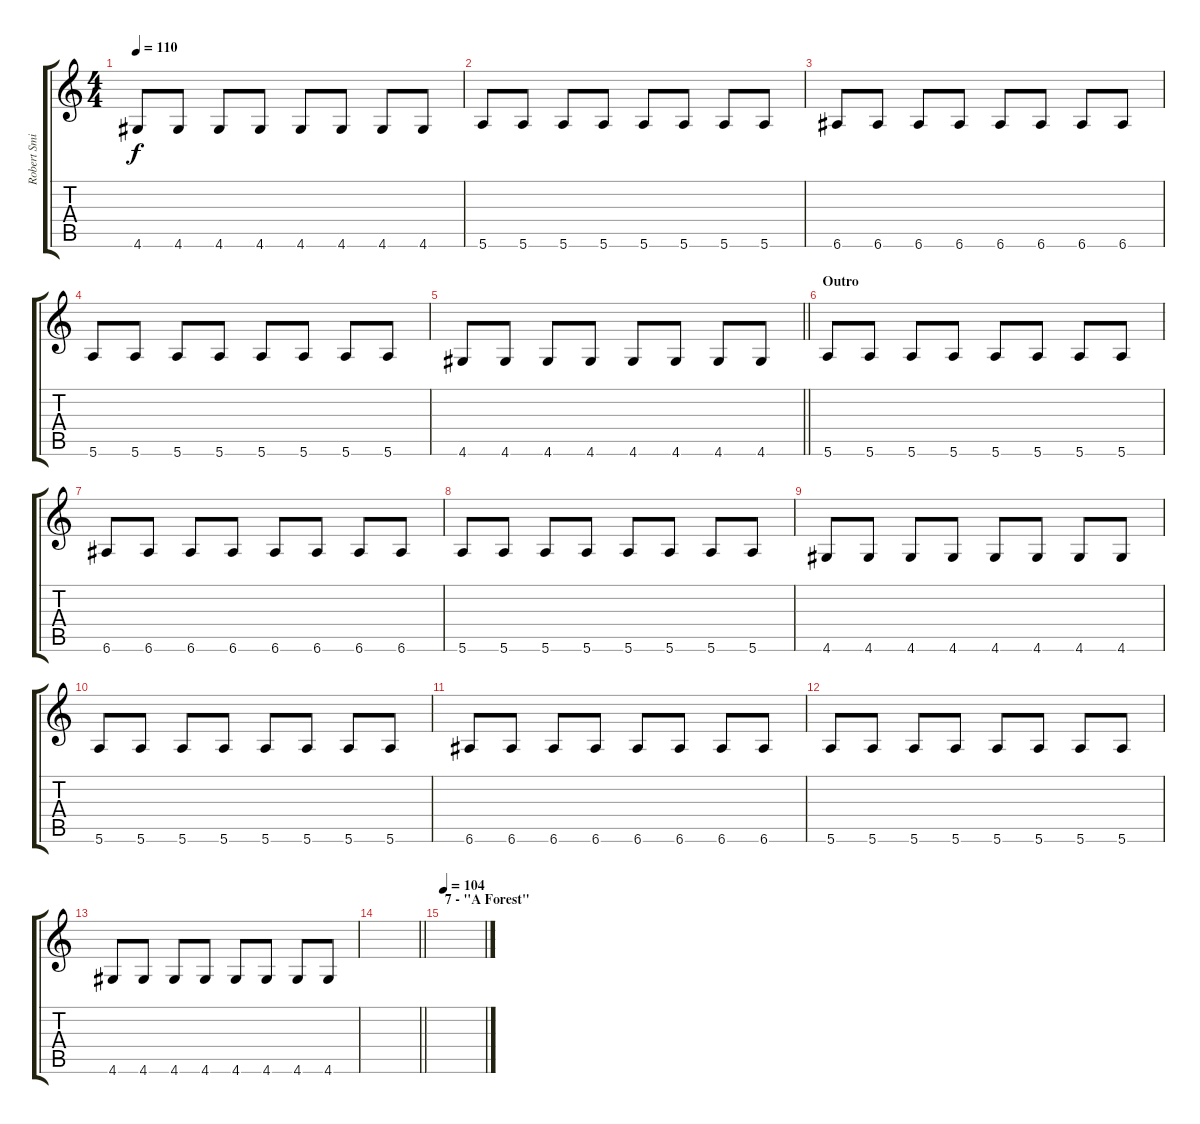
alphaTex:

\track ("Robert Smith 1" "Robert Smi") {instrument electricguitarclean}
\staff {score tabs}
\tuning (E4 B3 G3 D3 A2 E2) {hide}
\ts (4 4)
\tempo 110
\clef g2
\ks c
4.6.8{dy f} 4.6.8 4.6.8 4.6.8 4.6.8 4.6.8 4.6.8 4.6.8 |
5.6.8 5.6.8 5.6.8 5.6.8 5.6.8 5.6.8 5.6.8 5.6.8 |
6.6.8 6.6.8 6.6.8 6.6.8 6.6.8 6.6.8 6.6.8 6.6.8 |
5.6.8 5.6.8 5.6.8 5.6.8 5.6.8 5.6.8 5.6.8 5.6.8 |
\barLineRight lightlight
4.6.8 4.6.8 4.6.8 4.6.8 4.6.8 4.6.8 4.6.8 4.6.8 |
\section ("" "Outro")
5.6.8 5.6.8 5.6.8 5.6.8 5.6.8 5.6.8 5.6.8 5.6.8 |
6.6.8 6.6.8 6.6.8 6.6.8 6.6.8 6.6.8 6.6.8 6.6.8 |
5.6.8 5.6.8 5.6.8 5.6.8 5.6.8 5.6.8 5.6.8 5.6.8 |
4.6.8 4.6.8 4.6.8 4.6.8 4.6.8 4.6.8 4.6.8 4.6.8 |
5.6.8 5.6.8 5.6.8 5.6.8 5.6.8 5.6.8 5.6.8 5.6.8 |
6.6.8 6.6.8 6.6.8 6.6.8 6.6.8 6.6.8 6.6.8 6.6.8 |
5.6.8 5.6.8 5.6.8 5.6.8 5.6.8 5.6.8 5.6.8 5.6.8 |
4.6.8 4.6.8 4.6.8 4.6.8 4.6.8 4.6.8 4.6.8 4.6.8 |
\barLineRight lightlight
|
\section ("" "7 - \"A Forest\"")
\tempo 104
